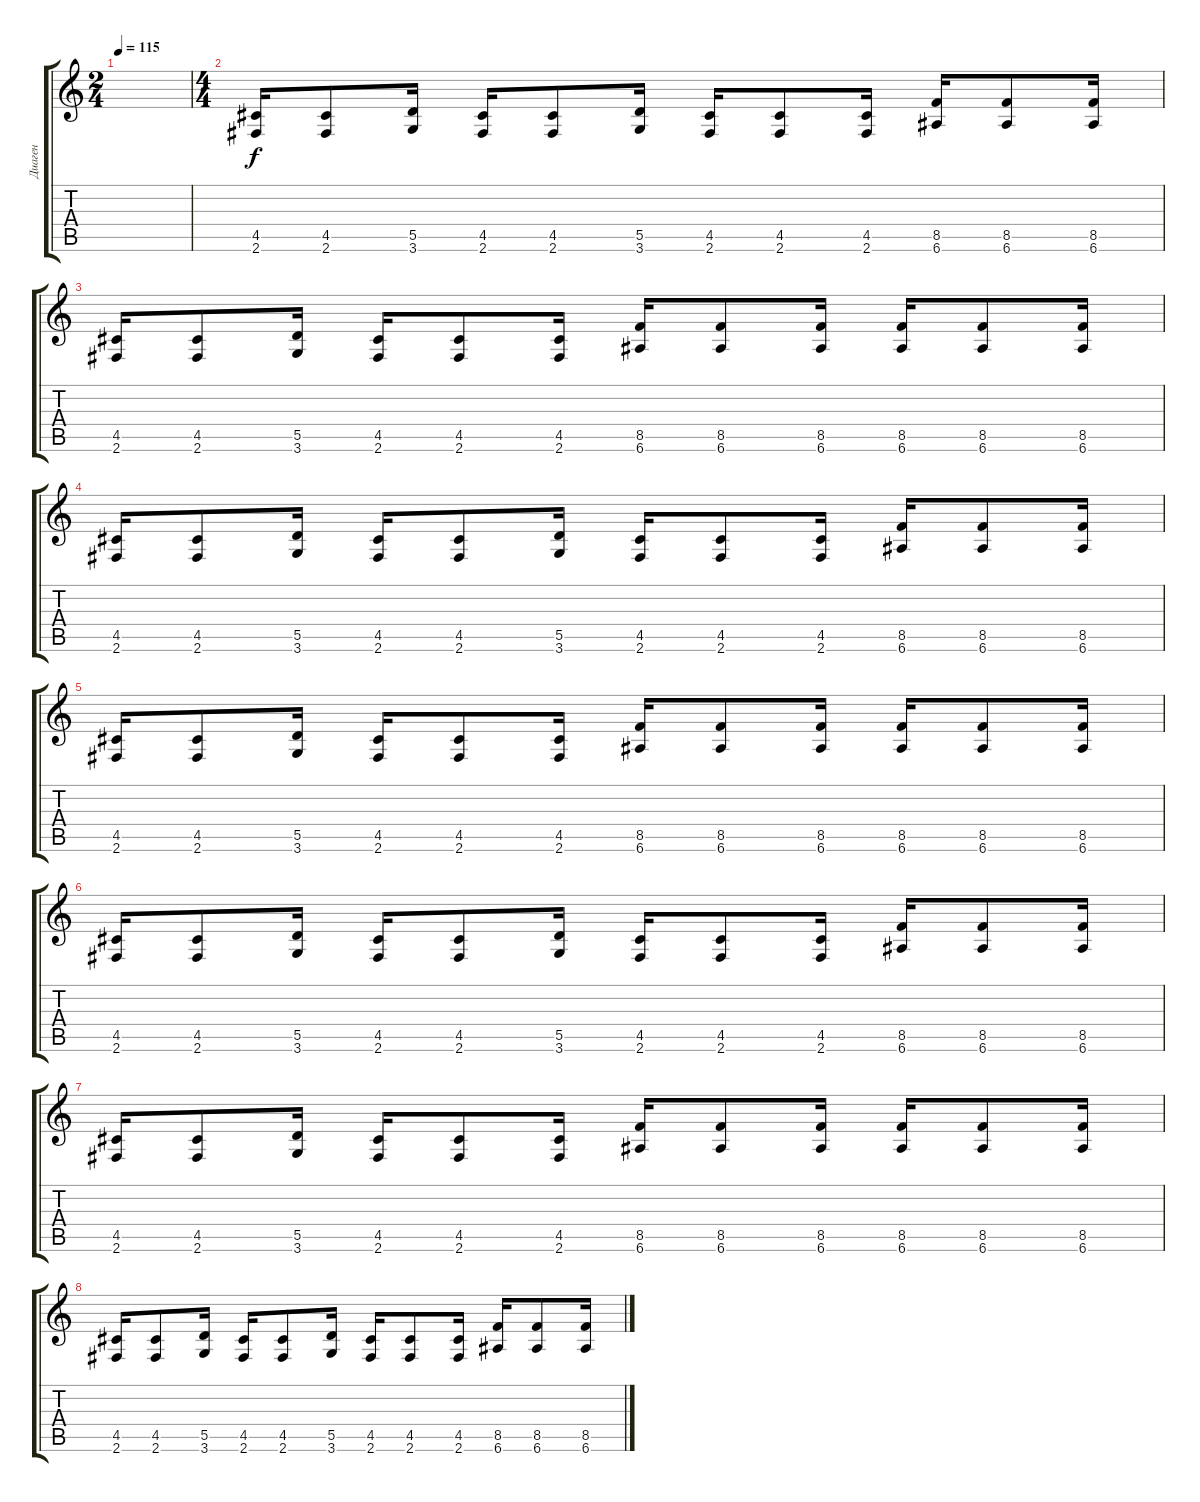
\track ("Диаген" "Диаген") {instrument overdrivenguitar}
\staff {score tabs}
\tuning (E4 B3 G3 D3 A2 E2) {hide}
\ts (2 4)
\tempo 115
\clef g2
\ks c
|
\ts (4 4)
(4.5 2.6).16 (4.5 2.6).8 (5.5 3.6).16 (4.5 2.6).16 (4.5 2.6).8 (5.5 3.6).16 (4.5 2.6).16 (4.5 2.6).8 (4.5 2.6).16 (8.5 6.6).16 (8.5 6.6).8 (8.5 6.6).16 |
(4.5 2.6).16 (4.5 2.6).8 (5.5 3.6).16 (4.5 2.6).16 (4.5 2.6).8 (4.5 2.6).16 (8.5 6.6).16 (8.5 6.6).8 (8.5 6.6).16 (8.5 6.6).16 (8.5 6.6).8 (8.5 6.6).16 |
(4.5 2.6).16 (4.5 2.6).8 (5.5 3.6).16 (4.5 2.6).16 (4.5 2.6).8 (5.5 3.6).16 (4.5 2.6).16 (4.5 2.6).8 (4.5 2.6).16 (8.5 6.6).16 (8.5 6.6).8 (8.5 6.6).16 |
(4.5 2.6).16 (4.5 2.6).8 (5.5 3.6).16 (4.5 2.6).16 (4.5 2.6).8 (4.5 2.6).16 (8.5 6.6).16 (8.5 6.6).8 (8.5 6.6).16 (8.5 6.6).16 (8.5 6.6).8 (8.5 6.6).16 |
(4.5 2.6).16 (4.5 2.6).8 (5.5 3.6).16 (4.5 2.6).16 (4.5 2.6).8 (5.5 3.6).16 (4.5 2.6).16 (4.5 2.6).8 (4.5 2.6).16 (8.5 6.6).16 (8.5 6.6).8 (8.5 6.6).16 |
(4.5 2.6).16 (4.5 2.6).8 (5.5 3.6).16 (4.5 2.6).16 (4.5 2.6).8 (4.5 2.6).16 (8.5 6.6).16 (8.5 6.6).8 (8.5 6.6).16 (8.5 6.6).16 (8.5 6.6).8 (8.5 6.6).16 |
(4.5 2.6).16 (4.5 2.6).8 (5.5 3.6).16 (4.5 2.6).16 (4.5 2.6).8 (5.5 3.6).16 (4.5 2.6).16 (4.5 2.6).8 (4.5 2.6).16 (8.5 6.6).16 (8.5 6.6).8 (8.5 6.6).16
